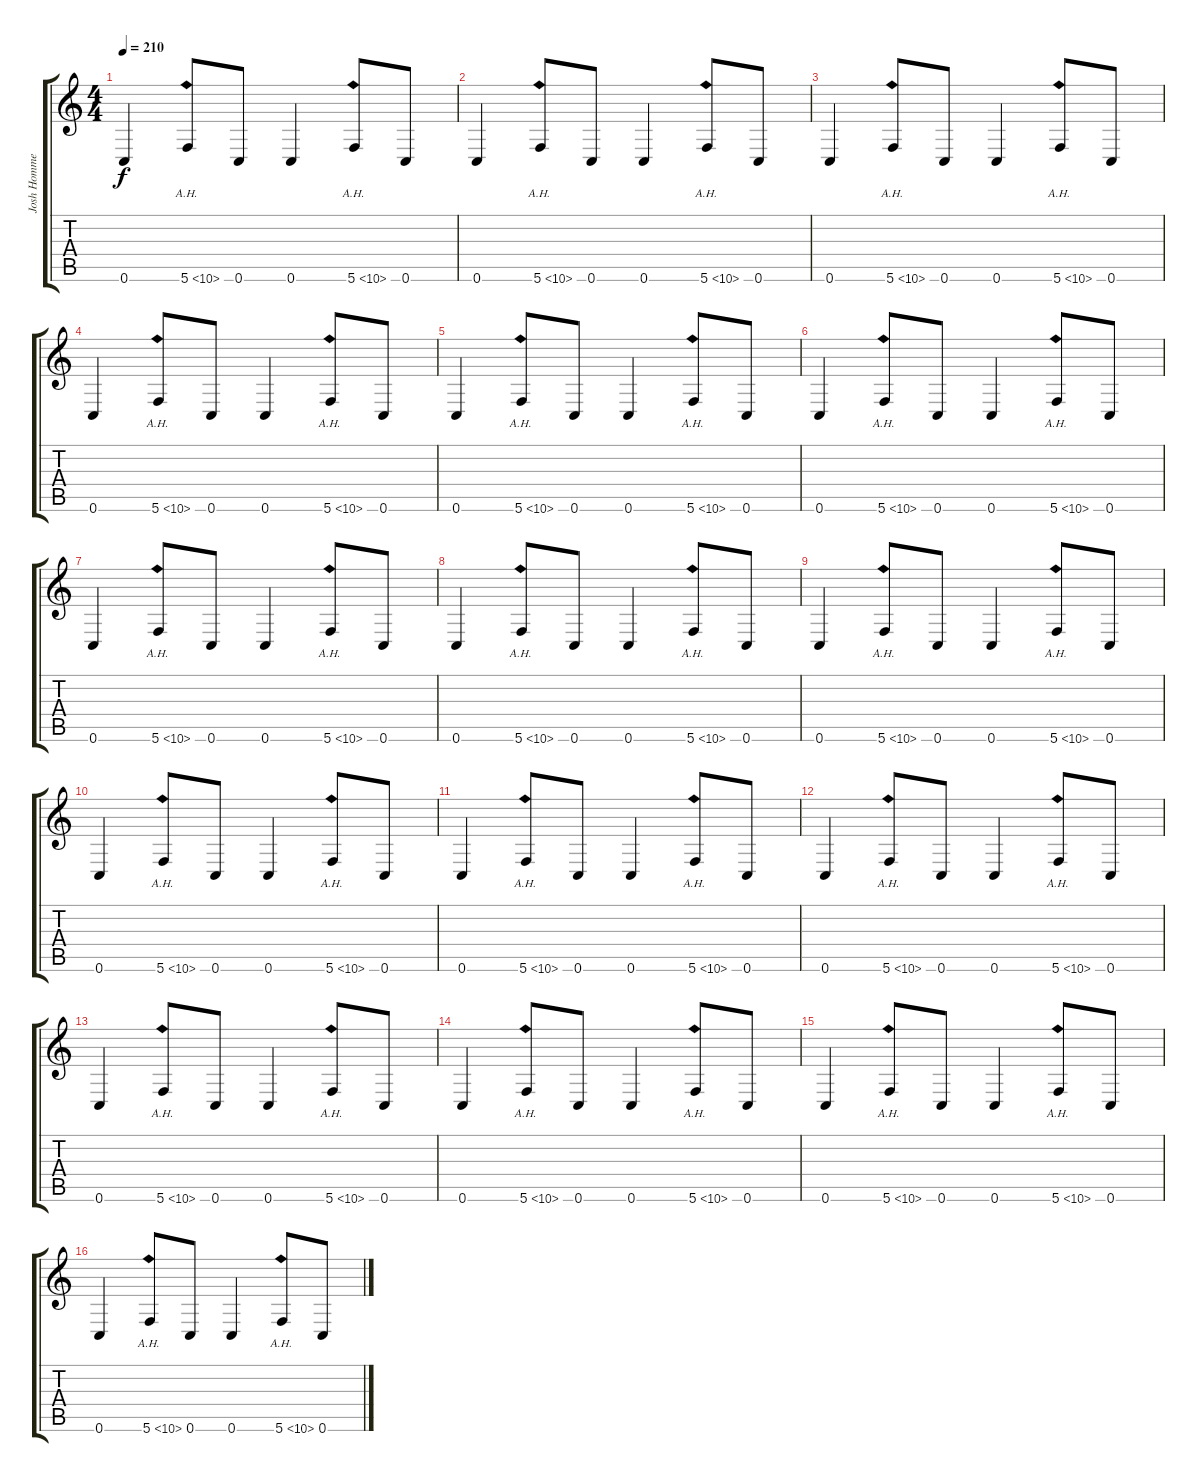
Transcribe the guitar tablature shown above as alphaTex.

\track ("Josh Homme" "Josh Homme") {instrument overdrivenguitar}
\staff {score tabs}
\tuning (C4 G3 Eb3 Bb2 F2 C2) {hide}
\ts (4 4)
\tempo 210
\clef g2
\ks c
0.6.4{dy f} 5.6{ah 5}.8 0.6.8 0.6.4 5.6{ah 5}.8 0.6.8 |
0.6.4 5.6{ah 5}.8 0.6.8 0.6.4 5.6{ah 5}.8 0.6.8 |
0.6.4 5.6{ah 5}.8 0.6.8 0.6.4 5.6{ah 5}.8 0.6.8 |
0.6.4 5.6{ah 5}.8 0.6.8 0.6.4 5.6{ah 5}.8 0.6.8 |
0.6.4 5.6{ah 5}.8 0.6.8 0.6.4 5.6{ah 5}.8 0.6.8 |
0.6.4 5.6{ah 5}.8 0.6.8 0.6.4 5.6{ah 5}.8 0.6.8 |
0.6.4 5.6{ah 5}.8 0.6.8 0.6.4 5.6{ah 5}.8 0.6.8 |
0.6.4 5.6{ah 5}.8 0.6.8 0.6.4 5.6{ah 5}.8 0.6.8 |
0.6.4 5.6{ah 5}.8 0.6.8 0.6.4 5.6{ah 5}.8 0.6.8 |
0.6.4 5.6{ah 5}.8 0.6.8 0.6.4 5.6{ah 5}.8 0.6.8 |
0.6.4 5.6{ah 5}.8 0.6.8 0.6.4 5.6{ah 5}.8 0.6.8 |
0.6.4 5.6{ah 5}.8 0.6.8 0.6.4 5.6{ah 5}.8 0.6.8 |
0.6.4 5.6{ah 5}.8 0.6.8 0.6.4 5.6{ah 5}.8 0.6.8 |
0.6.4 5.6{ah 5}.8 0.6.8 0.6.4 5.6{ah 5}.8 0.6.8 |
0.6.4 5.6{ah 5}.8 0.6.8 0.6.4 5.6{ah 5}.8 0.6.8 |
0.6.4 5.6{ah 5}.8 0.6.8 0.6.4 5.6{ah 5}.8 0.6.8
